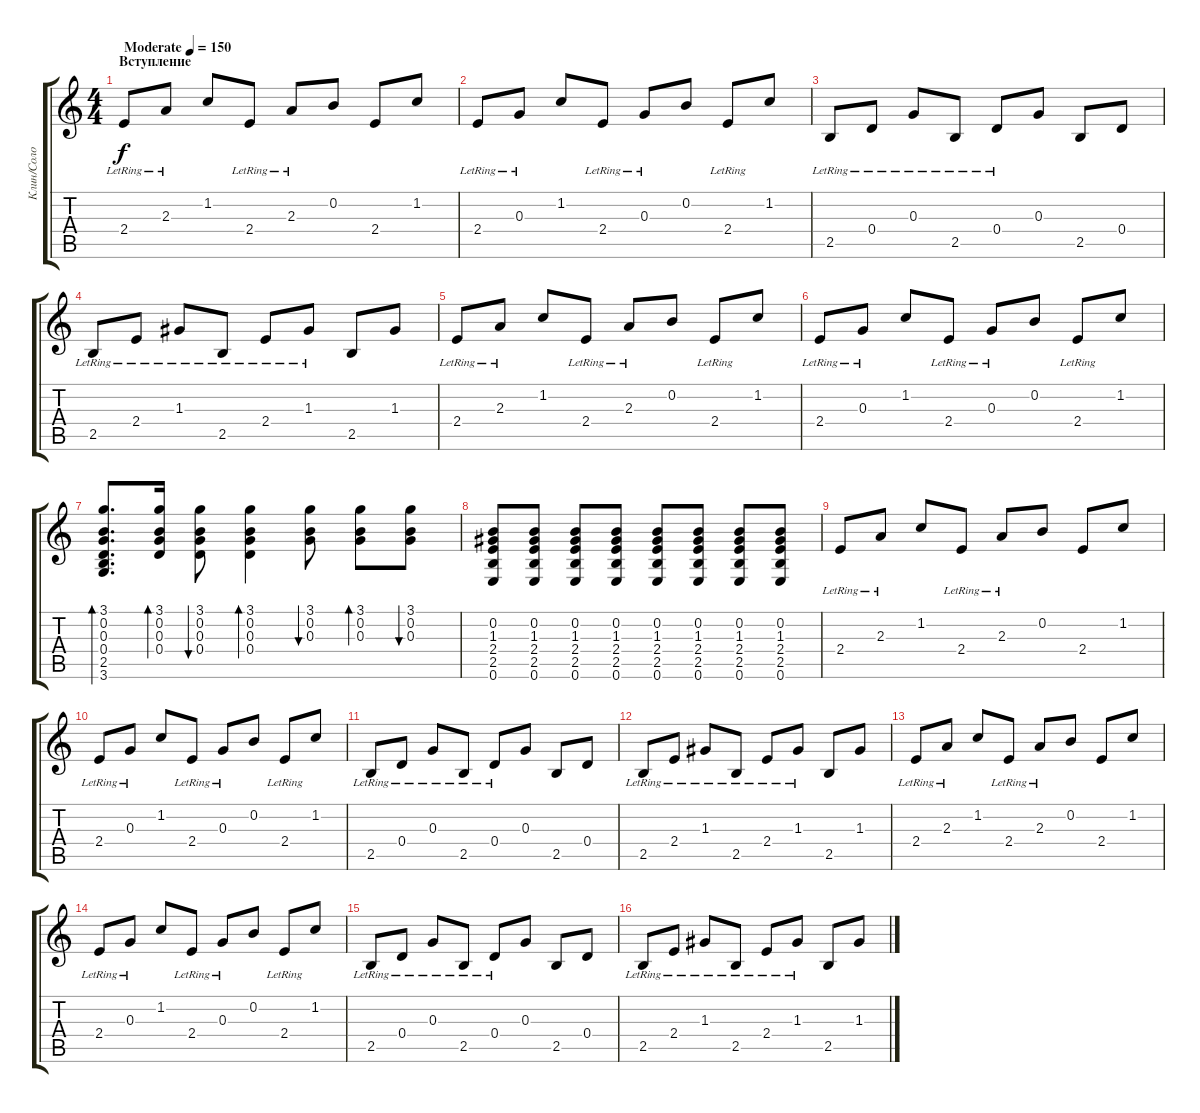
\track ("Клин/Соло" "Клин/Соло") {instrument acousticguitarsteel}
\staff {score tabs}
\tuning (E4 B3 G3 D3 A2 E2) {hide}
\ts (4 4)
\section ("" "Вступление")
\tempo (150 "Moderate")
\clef g2
\ks c
2.4{lr}.8{dy f instrument acousticguitarsteel} 2.3{lr}.8 1.2.8 2.4{lr}.8 2.3{lr}.8 0.2.8 2.4.8 1.2.8 |
2.4{lr}.8 0.3{lr}.8 1.2.8 2.4{lr}.8 0.3{lr}.8 0.2.8 2.4{lr}.8 1.2.8 |
2.5{lr}.8 0.4{lr}.8 0.3{lr}.8 2.5{lr}.8 0.4{lr}.8 0.3.8 2.5.8 0.4.8 |
2.5{lr}.8 2.4{lr}.8 1.3{lr}.8 2.5{lr}.8 2.4{lr}.8 1.3{lr}.8 2.5.8 1.3.8 |
2.4{lr}.8 2.3{lr}.8 1.2.8 2.4{lr}.8 2.3{lr}.8 0.2.8 2.4{lr}.8 1.2.8 |
2.4{lr}.8 0.3{lr}.8 1.2.8 2.4{lr}.8 0.3{lr}.8 0.2.8 2.4{lr}.8 1.2.8 |
(3.1 0.2 0.3 0.4 2.5 3.6).8{d bd 60} (3.1 0.2 0.3 0.4).16{bd 60} (3.1 0.2 0.3 0.4).8{bu 60} (3.1 0.2 0.3 0.4).4{bd 60} (3.1 0.2 0.3).8{bu 60} (3.1 0.2 0.3).8{bd 60} (3.1 0.2 0.3).8{bu 60} |
(0.2 1.3 2.4 2.5 0.6).8 (0.2 1.3 2.4 2.5 0.6).8 (0.2 1.3 2.4 2.5 0.6).8 (0.2 1.3 2.4 2.5 0.6).8 (0.2 1.3 2.4 2.5 0.6).8 (0.2 1.3 2.4 2.5 0.6).8 (0.2 1.3 2.4 2.5 0.6).8 (0.2 1.3 2.4 2.5 0.6).8 |
2.4{lr}.8 2.3{lr}.8 1.2.8 2.4{lr}.8 2.3{lr}.8 0.2.8 2.4.8 1.2.8 |
2.4{lr}.8 0.3{lr}.8 1.2.8 2.4{lr}.8 0.3{lr}.8 0.2.8 2.4{lr}.8 1.2.8 |
2.5{lr}.8 0.4{lr}.8 0.3{lr}.8 2.5{lr}.8 0.4{lr}.8 0.3.8 2.5.8 0.4.8 |
2.5{lr}.8 2.4{lr}.8 1.3{lr}.8 2.5{lr}.8 2.4{lr}.8 1.3{lr}.8 2.5.8 1.3.8 |
2.4{lr}.8 2.3{lr}.8 1.2.8 2.4{lr}.8 2.3{lr}.8 0.2.8 2.4.8 1.2.8 |
2.4{lr}.8 0.3{lr}.8 1.2.8 2.4{lr}.8 0.3{lr}.8 0.2.8 2.4{lr}.8 1.2.8 |
2.5{lr}.8 0.4{lr}.8 0.3{lr}.8 2.5{lr}.8 0.4{lr}.8 0.3.8 2.5.8 0.4.8 |
2.5{lr}.8 2.4{lr}.8 1.3{lr}.8 2.5{lr}.8 2.4{lr}.8 1.3{lr}.8 2.5.8 1.3.8
